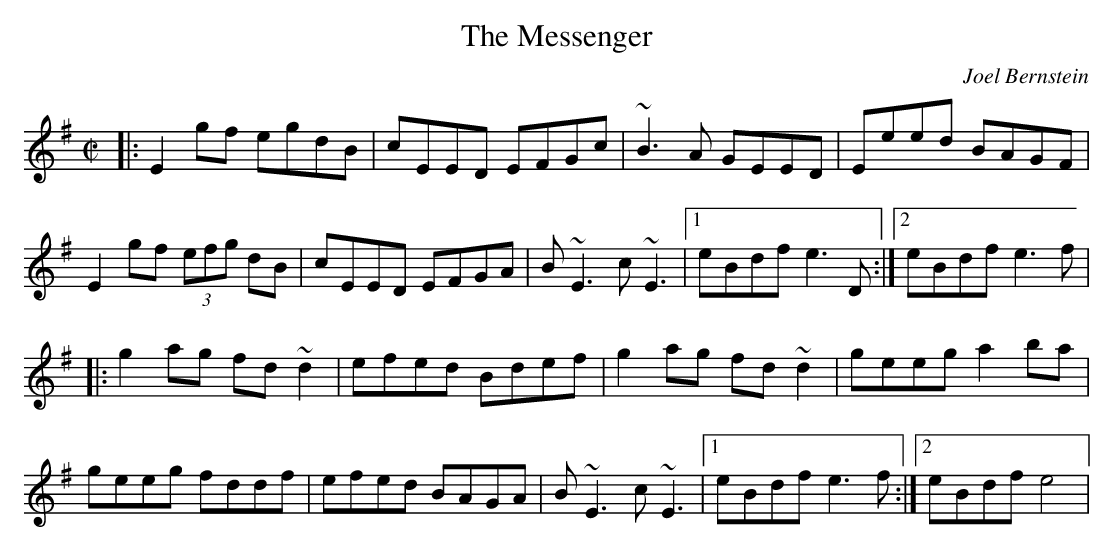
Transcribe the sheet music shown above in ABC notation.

X:1
T:Messenger, The
C:Joel Bernstein
M:C|
K:Eminor
|: E2gf egdB | cEED EFGc | ~B3 A GEED | Eeed BAGF |
E2gf (3efg dB | cEED EFGA | B~E3 c~E3 |1 eBdf e3D :|2 eBdf e3f |
|: g2ag fd ~d2 | efed Bdef | g2ag fd ~d2 | geeg a2ba |
geeg fddf | efed BAGA  | B~E3 c~E3 |1 eBdf e3f :|2 eBdf e4 |
